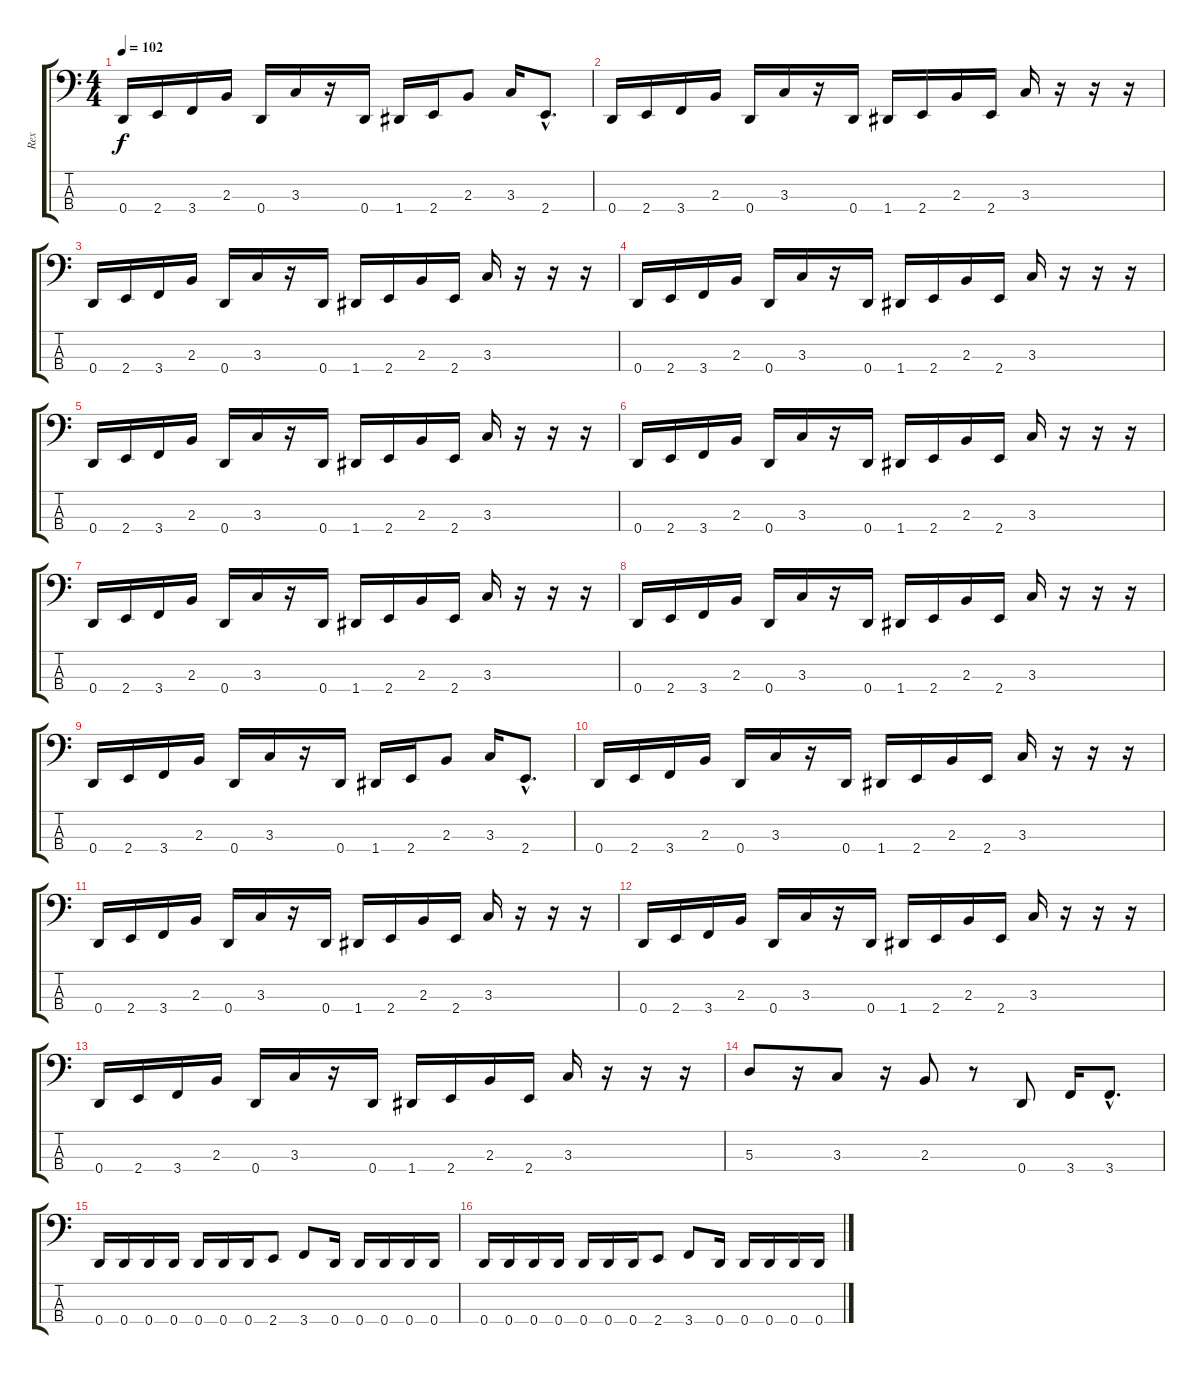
\track ("Rex" "Rex") {instrument electricbasspick}
\staff {score tabs}
\tuning (G2 D2 A1 D1) {hide}
\ts (4 4)
\tempo 102
\clef f4
\ks c
0.4.16{dy f} 2.4.16 3.4.16 2.3.16 0.4.16 3.3.16 r.16 0.4.16 1.4.16 2.4.16 2.3.8 3.3.16 2.4{hac}.8{d} |
0.4.16 2.4.16 3.4.16 2.3.16 0.4.16 3.3.16 r.16 0.4.16 1.4.16 2.4.16 2.3.16 2.4.16 3.3.16 r.16 r.16 r.16 |
0.4.16 2.4.16 3.4.16 2.3.16 0.4.16 3.3.16 r.16 0.4.16 1.4.16 2.4.16 2.3.16 2.4.16 3.3.16 r.16 r.16 r.16 |
0.4.16 2.4.16 3.4.16 2.3.16 0.4.16 3.3.16 r.16 0.4.16 1.4.16 2.4.16 2.3.16 2.4.16 3.3.16 r.16 r.16 r.16 |
0.4.16 2.4.16 3.4.16 2.3.16 0.4.16 3.3.16 r.16 0.4.16 1.4.16 2.4.16 2.3.16 2.4.16 3.3.16 r.16 r.16 r.16 |
0.4.16 2.4.16 3.4.16 2.3.16 0.4.16 3.3.16 r.16 0.4.16 1.4.16 2.4.16 2.3.16 2.4.16 3.3.16 r.16 r.16 r.16 |
0.4.16 2.4.16 3.4.16 2.3.16 0.4.16 3.3.16 r.16 0.4.16 1.4.16 2.4.16 2.3.16 2.4.16 3.3.16 r.16 r.16 r.16 |
0.4.16 2.4.16 3.4.16 2.3.16 0.4.16 3.3.16 r.16 0.4.16 1.4.16 2.4.16 2.3.16 2.4.16 3.3.16 r.16 r.16 r.16 |
0.4.16 2.4.16 3.4.16 2.3.16 0.4.16 3.3.16 r.16 0.4.16 1.4.16 2.4.16 2.3.8 3.3.16 2.4{hac}.8{d} |
0.4.16 2.4.16 3.4.16 2.3.16 0.4.16 3.3.16 r.16 0.4.16 1.4.16 2.4.16 2.3.16 2.4.16 3.3.16 r.16 r.16 r.16 |
0.4.16 2.4.16 3.4.16 2.3.16 0.4.16 3.3.16 r.16 0.4.16 1.4.16 2.4.16 2.3.16 2.4.16 3.3.16 r.16 r.16 r.16 |
0.4.16 2.4.16 3.4.16 2.3.16 0.4.16 3.3.16 r.16 0.4.16 1.4.16 2.4.16 2.3.16 2.4.16 3.3.16 r.16 r.16 r.16 |
0.4.16 2.4.16 3.4.16 2.3.16 0.4.16 3.3.16 r.16 0.4.16 1.4.16 2.4.16 2.3.16 2.4.16 3.3.16 r.16 r.16 r.16 |
5.3.8 r.16 3.3.8 r.16 2.3.8 r.8 0.4.8 3.4.16 3.4{hac}.8{d} |
0.4.16 0.4.16 0.4.16 0.4.16 0.4.16 0.4.16 0.4.16 2.4.8 3.4.8 0.4.16 0.4.16 0.4.16 0.4.16 0.4.16 |
0.4.16 0.4.16 0.4.16 0.4.16 0.4.16 0.4.16 0.4.16 2.4.8 3.4.8 0.4.16 0.4.16 0.4.16 0.4.16 0.4.16
